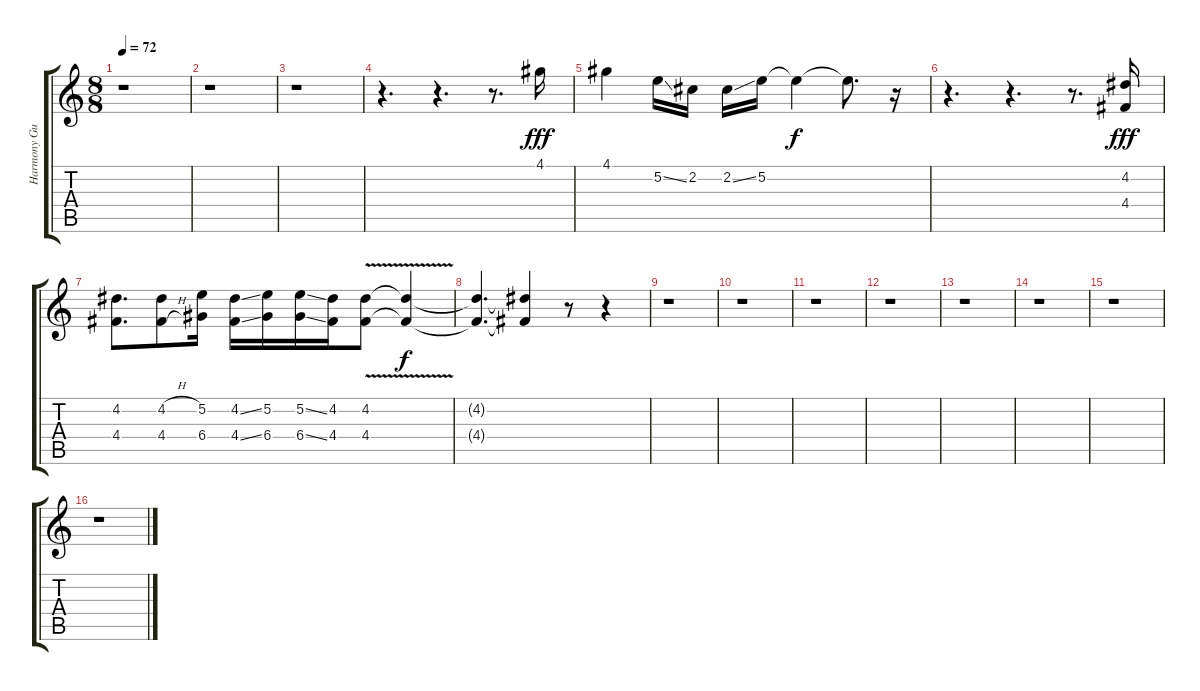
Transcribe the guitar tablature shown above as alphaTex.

\track ("Harmony Guitar" "Harmony Gu") {instrument distortionguitar}
\staff {score tabs}
\tuning (E4 B3 G3 D3 A2 E2) {hide}
\ts (8 8)
\tempo 72
\clef g2
\ks c
r.1{dy fff} |
r.1 |
r.1 |
r.4{d} r.4{d} r.8{d} 4.1.16 |
4.1.4 5.2{ss}.16 2.2.16 2.2{ss}.16 5.2.16 5.2{t}.4{dy f} 5.2{t}.8{d} r.16 |
r.4{d} r.4{d} r.8{d} (4.2 4.4).16{dy fff} |
(4.2 4.4).8{d} (4.2{h} 4.4{h}).8 (5.2 6.4).16 (4.2{ss} 4.4{ss}).16 (5.2 6.4).16 (5.2{ss} 6.4{ss}).16 (4.2 4.4).16 (4.2{v} 4.4{v}).8 (4.2{t} 4.4{t}).4{dy f} |
(4.2{t} 4.4{t}).4{d} (4.2{t} 4.4{t}).4 r.8 r.4 |
r.1 |
r.1 |
r.1 |
r.1 |
r.1 |
r.1 |
r.1 |
r.1
